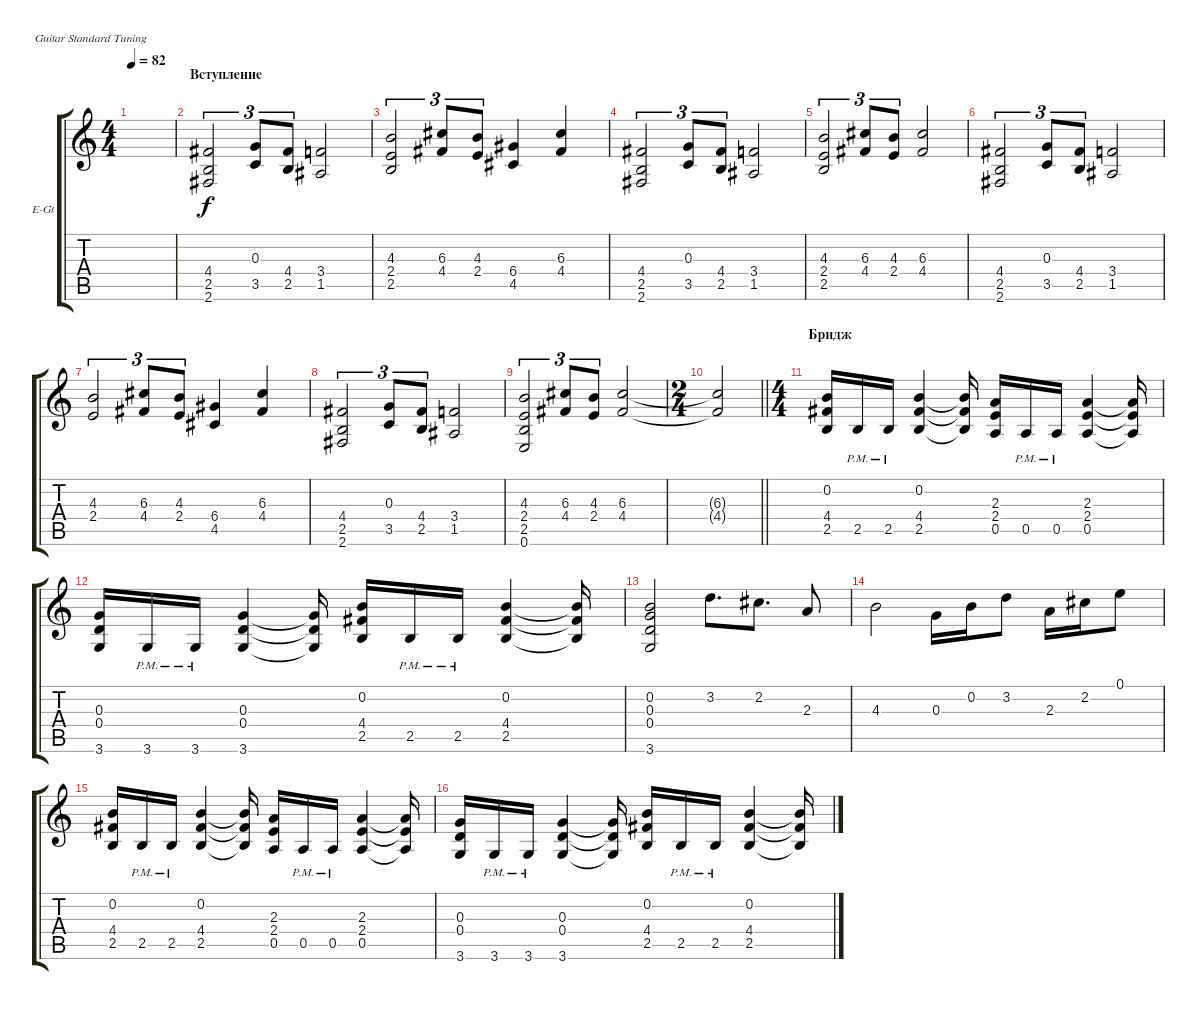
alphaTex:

\bracketExtendMode groupsimilarinstruments
\firstSystemTrackNameOrientation horizontal
\otherSystemsTrackNameOrientation horizontal
\track ("Владимир Холстинин" "E-Gt") {instrument distortionguitar}
\staff {score tabs}
\tuning (E4 B3 G3 D3 A2 E2)
\ts (4 4)
\tempo 82
\clef g2
\ks c
|
\beaming (8 2 2 2 2)
\section ("" "Вступление")
(4.4 2.5 2.6).2{tu (3 2)} (0.3 3.5).8{tu (3 2)} (4.4 2.5).8{tu (3 2)} (3.4 1.5).2 |
(2.4 2.5 4.3).2{tu (3 2)} (4.4 6.3).8{tu (3 2)} (2.4 4.3).8{tu (3 2)} (4.5 6.4).4 (4.4 6.3).4 |
(4.4 2.5 2.6).2{tu (3 2)} (0.3 3.5).8{tu (3 2)} (4.4 2.5).8{tu (3 2)} (3.4 1.5).2 |
(2.4 2.5 4.3).2{tu (3 2)} (4.4 6.3).8{tu (3 2)} (2.4 4.3).8{tu (3 2)} (4.4 6.3).2 |
(4.4 2.5 2.6).2{tu (3 2)} (0.3 3.5).8{tu (3 2)} (4.4 2.5).8{tu (3 2)} (3.4 1.5).2 |
(2.4 4.3).2{tu (3 2)} (4.4 6.3).8{tu (3 2)} (2.4 4.3).8{tu (3 2)} (4.5 6.4).4 (4.4 6.3).4 |
(4.4 2.5 2.6).2{tu (3 2)} (0.3 3.5).8{tu (3 2)} (4.4 2.5).8{tu (3 2)} (3.4 1.5).2 |
(2.4 2.5 0.6 4.3).2{tu (3 2)} (4.4 6.3).8{tu (3 2)} (2.4 4.3).8{tu (3 2)} (4.4 6.3).2 |
\ts (2 4)
\beaming (8 2 2)
\barLineRight lightlight
(4.4{t} 6.3{t}).2 |
\ts (4 4)
\beaming (8 2 2 2 2)
\section ("" "Бридж")
(0.2 4.4 2.5).16 2.5{pm}.16 2.5{pm}.16 (0.2 4.4 2.5).4 (0.2{t} 4.4{t} 2.5{t}).16 (2.3 2.4 0.5).16 0.5{pm}.16 0.5{pm}.16 (2.3 2.4 0.5).4 (2.3{t} 2.4{t} 0.5{t}).16 |
(0.3 0.4 3.6).16 3.6{pm}.16 3.6{pm}.16 (0.3 0.4 3.6).4 (0.3{t} 0.4{t} 3.6{t}).16 (0.2 4.4 2.5).16 2.5{pm}.16 2.5{pm}.16 (0.2 4.4 2.5).4 (0.2{t} 4.4{t} 2.5{t}).16 |
(0.2 0.3 0.4 3.6).2 3.2.8{d} 2.2.8{d} 2.3.8 |
4.3.2 0.3.16 0.2.16 3.2.8 2.3.16 2.2.16 0.1.8 |
(0.2 4.4 2.5).16 2.5{pm}.16 2.5{pm}.16 (0.2 4.4 2.5).4 (0.2{t} 4.4{t} 2.5{t}).16 (2.3 2.4 0.5).16 0.5{pm}.16 0.5{pm}.16 (2.3 2.4 0.5).4 (2.3{t} 2.4{t} 0.5{t}).16 |
(0.3 0.4 3.6).16 3.6{pm}.16 3.6{pm}.16 (0.3 0.4 3.6).4 (0.3{t} 0.4{t} 3.6{t}).16 (0.2 4.4 2.5).16 2.5{pm}.16 2.5{pm}.16 (0.2 4.4 2.5).4 (0.2{t} 4.4{t} 2.5{t}).16
